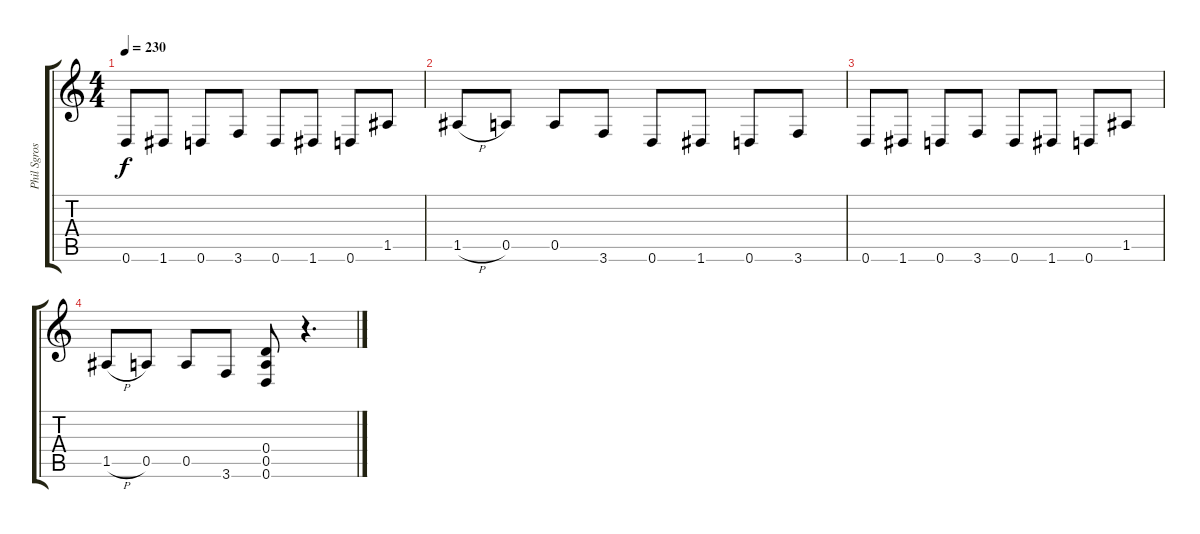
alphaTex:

\track ("Phil Sgrosso" "Phil Sgros") {instrument distortionguitar}
\staff {score tabs}
\tuning (E4 B3 G3 D3 A2 D2) {hide}
\ts (4 4)
\tempo 230
\clef g2
\ks c
0.6.8{dy f} 1.6.8 0.6.8 3.6.8 0.6.8 1.6.8 0.6.8 1.5.8 |
1.5{h}.8 0.5.8 0.5.8 3.6.8 0.6.8 1.6.8 0.6.8 3.6.8 |
0.6.8 1.6.8 0.6.8 3.6.8 0.6.8 1.6.8 0.6.8 1.5.8 |
1.5{h}.8 0.5.8 0.5.8 3.6.8 (0.4 0.5 0.6).8 r.4{d}
